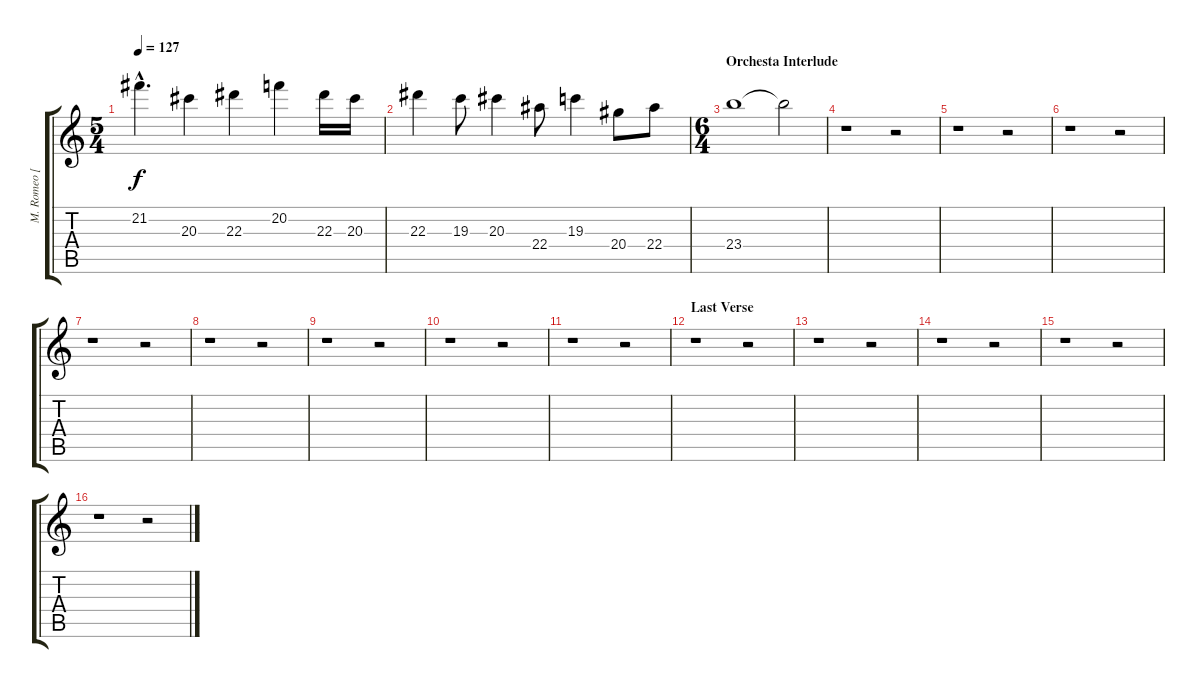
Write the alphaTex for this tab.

\track ("M. Romeo [Acoustic/Solo]" "M. Romeo [") {instrument acousticguitarsteel}
\staff {score tabs}
\tuning (D4 A3 F3 C3 G2 D2) {hide}
\ts (5 4)
\tempo 127
\clef g2
\ks c
21.2{hac}.4{d dy f volume 15 instrument distortionguitar} 20.3.4 22.3.4 20.2.4 22.3.16 20.3.16 |
22.3.4{volume 15 instrument distortionguitar} 19.3.8 20.3.4 22.4.8 19.3.4 20.4.8 22.4.8 |
\ts (6 4)
\section ("" "Orchesta Interlude")
23.4.1{volume 0 instrument distortionguitar} 23.4{t}.2 |
r.1 r.2 |
r.1 r.2 |
r.1 r.2 |
r.1 r.2 |
r.1 r.2 |
r.1 r.2 |
r.1 r.2 |
r.1 r.2 |
\section ("" "Last Verse")
r.1 r.2 |
r.1 r.2 |
r.1 r.2 |
r.1 r.2 |
r.1 r.2
